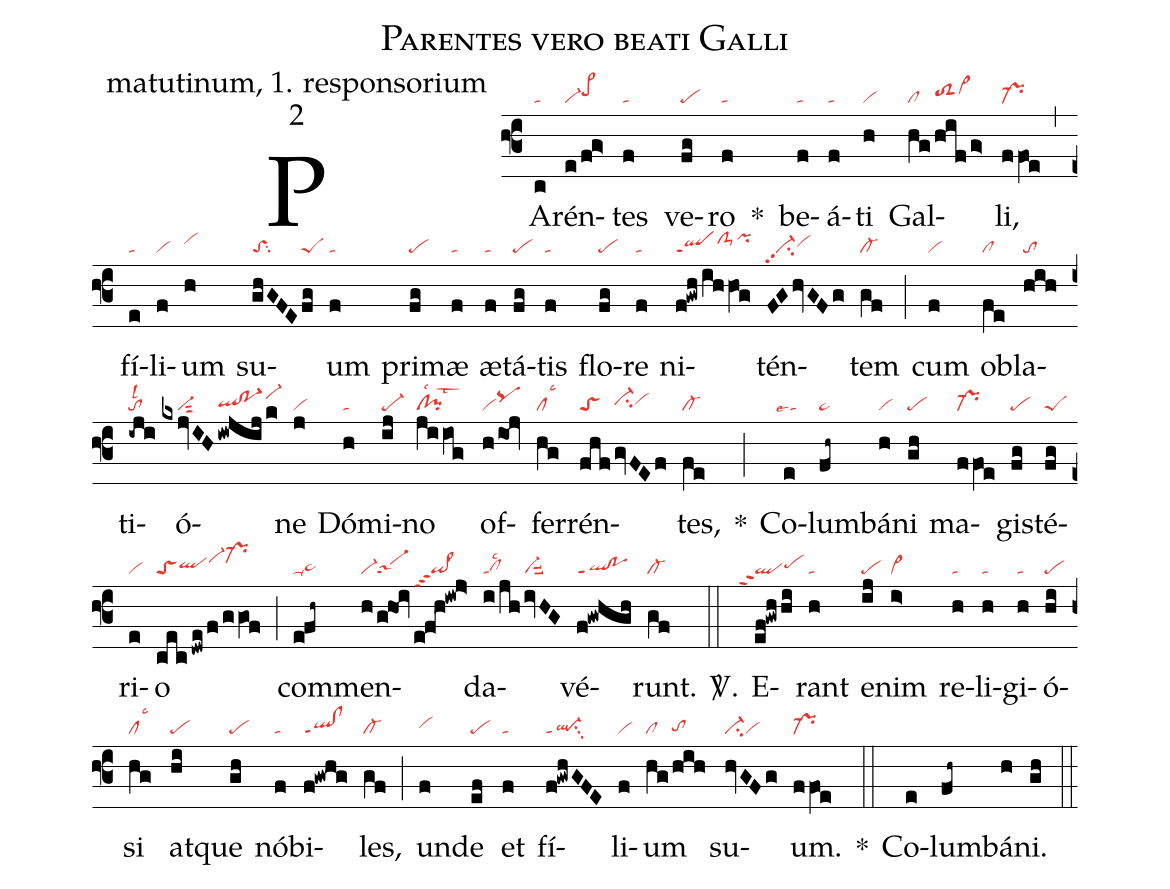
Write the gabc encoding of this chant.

name: Parentes vero beati Galli;
office-part: matutinum, 1. responsorium;
mode: 2;
nabc-lines: 1;
%%
(f3)
PA(c|ta)rén(e/fg>|vi-pe>hi)tes(f|ta) ve(fg|pe)ro(f|ta) *()
be(f|ta)á(f|ta)ti(h|vi) Gal(hg|cl|/hif/g>|toS2hhvi>hi)li,(ffOe|pr-) (,)
fí(e|ta)li(f|vi)um(h|vihi) su(ghGFE|toSsu2|fg|peS)um(f|ta) pri(fg|pe)mæ(f|ta) æ(f|ta)tá(fg|pe)tis(f|ta) flo(fg|pe)re(f|ta) ni(f!gwh/ihhOg|qlppt1clS-hipihj)tén(FGhvGFg|vi-pp2su2vihh)tem(gf|cl-) (;)
cum(f|vi) o(fe|cl)bla(hih|to)ti(-iji|tolsl2)ó(kxjvIH|////vi-sut2|iw@jij/k|qlhg!po-1hgvi-hj)ne(j|vi) Dó(h|ta)mi(ij|pe-)no(ji/iOg|cl!pilsc1lst3) of(h/iOj|vipqhi)fer(hg|cllsc3)rén(fhf|toS|/gvFEf|vi-hhsu2vihh)tes,(fe|cl-) *(;)
Co(e|``talse4)lum(fh~|ta>)bá(h|vi)ni(gh|pe) ma(ffOe|pr-)gis(fg|pe)té(fg|peS)ri(e|vi)o(cec/dwe/f/ggOf|toSqlhhvi-hjpr-hj) (;)
com(efh~|ta-ta>hg)men(h/|vi-|ghOi|sa-1|/e!f@h@iw!j>|qi>ppt3)da(i/jh|taclhglsc2|ivHG|vi-suu2)vé(f!gw@hgh|ql!poppt1)runt.(gf|cl-) <sp>V/</sp>.(::)
E(ef!gwh/hi|````qlppt2pehh)rant(h|ta) e(ij|pe)nim(i>|vi>) re(h|ta)li(h|ta)gi(h|ta)ó(hi|pe)si(hg|cllsc3) at(hi|pe)que(gh|pe) nó(f|ta)bi(f!gwhg|ql!clppt1)les,(gf|cl-) (;)
un(f|vihh)de(ef|pe) et(f|ta) fí(f!gwhGFE|ql-ppt1su3)li(f|vi)um(hg|cl|/hih|tohg) su(hvGFg|ci-vi)um.(ffOe|pr-) *(::)
Co(e)lum(fh~)bá(h)ni.(gh) (::)
